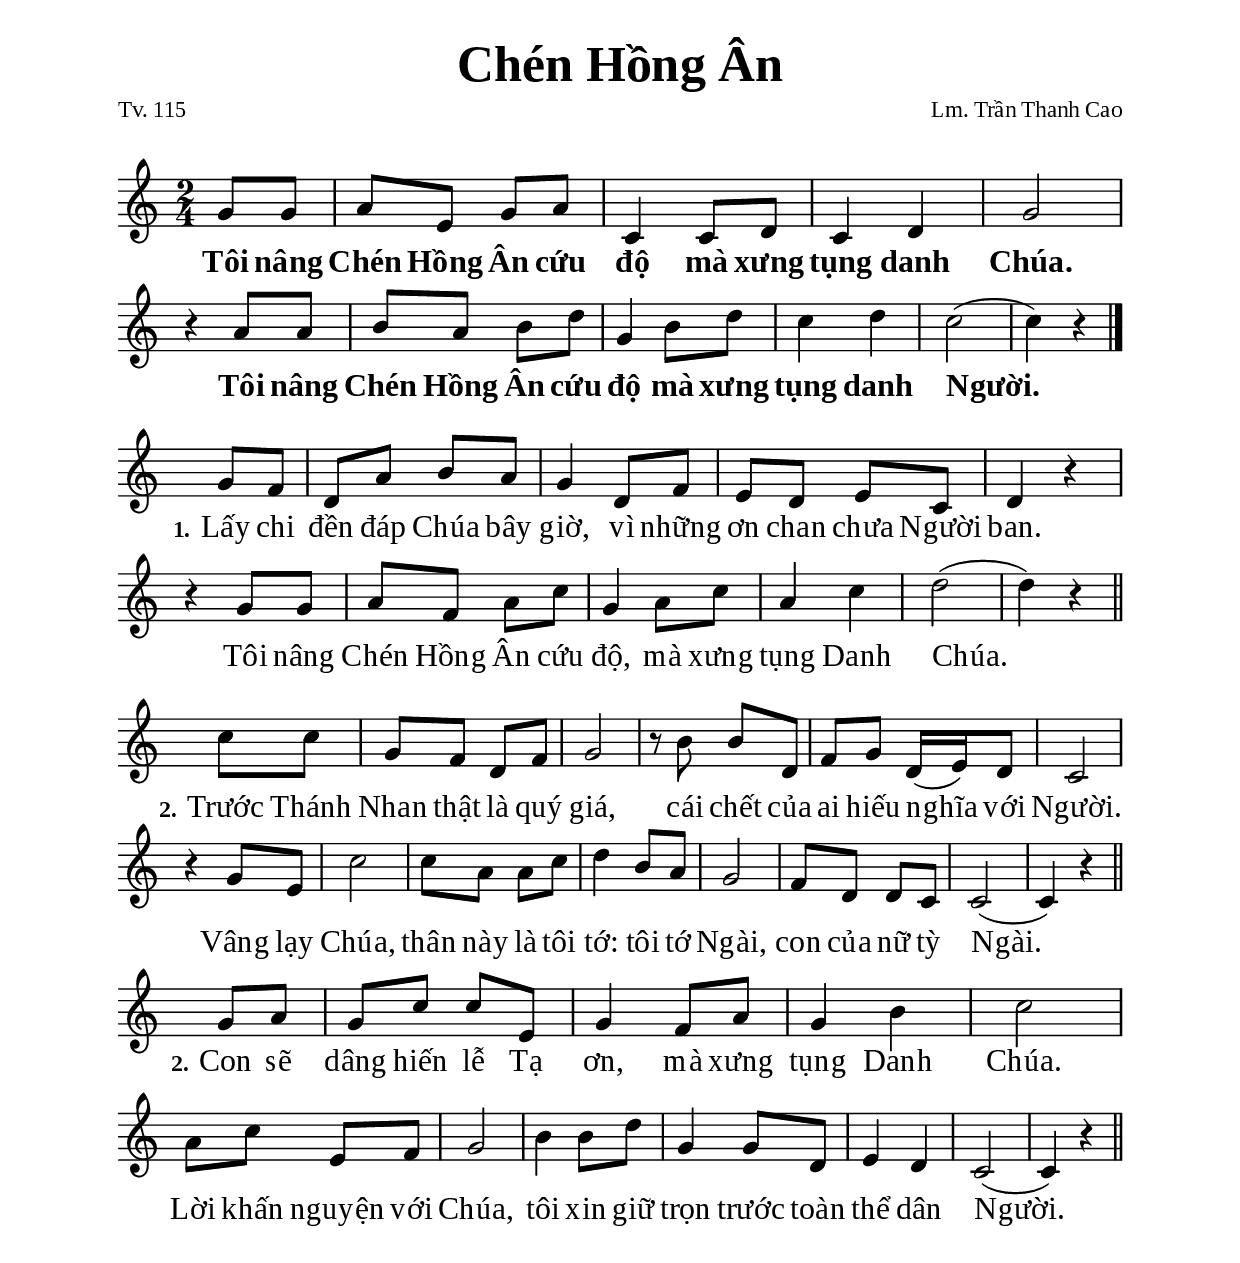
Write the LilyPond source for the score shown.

% Cài đặt chung
\version "2.20.0"
\include "english.ly"

\header {
  title = \markup { \fontsize #3 "Chén Hồng Ân" }
  poet = "Tv. 115"
  composer = "Lm. Trần Thanh Cao"
  arranger = " "
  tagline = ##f
}

\paper {
  #(set-paper-size "a4")
  top-margin = 10\mm
  bottom-margin = 10\mm
  left-margin = 20\mm
  right-margin = 20\mm
  indent = #0
  #(define fonts
    (make-pango-font-tree
      "Liberation Serif"
      "Liberation Serif"
      "Liberation Serif"
      (/ 20 20)))
  page-count = #1
}

% Nhạc điệp khúc
nhacDiepKhuc = \relative c'' {
  \partial 4 g8 g |
  a e g a |
  c,4 c8 d |
  c4 d |
  g2 |
  r4 a8 a |
  b a b d |
  g,4 b8 d |
  c4 d |
  c2 ( |
  c4) r \bar "|."
}

% Nhạc phiên khúc
nhacPhienKhucMot = \relative c'' {
  \partial 4 g8 f |
  d a' b a |
  g4 d8 f |
  e d e c |
  d4 r |
  r g8 g |
  a f a c |
  g4 a8 c |
  a4 c |
  d2 ( |
  d4) r \bar "||"
}

nhacPhienKhucHai = \relative c'' {
  \partial 4 c8 c |
  g f d f |
  g2 |
  r8 b b d, |
  f g d16 (e) d8 |
  c2 |
  r4 g'8 e |
  c'2 |
  c8 a a c |
  d4 b8 a |
  g2 |
  f8 d d c |
  c2 ( |
  c4) r \bar "||"
}

nhacPhienKhucBa = \relative c'' {
  \partial 4 g8 a |
  g c c e, |
  g4 f8 a |
  g4 b |
  c2 |
  a8 c e, f |
  g2 |
  b4 b8 d |
  g,4 g8 d |
  e4 d |
  c2 ( |
  c4) r \bar "||"
}

% Lời điệp khúc
loiDiepKhuc = \lyricmode {
  Tôi nâng Chén Hồng Ân cứu độ mà xưng tụng danh Chúa.
  Tôi nâng Chén Hồng Ân  cứu độ mà xưng tụng danh Người.
}

% Lời phiên khúc
loiPhienKhucMot = \lyricmode {
  \set stanza = #"1."
  Lấy chi đền đáp Chúa bây giờ,
  vì những ơn chan chưa Người ban.
  Tôi nâng Chén Hồng Ân cứu độ, mà xưng tụng Danh Chúa.
}

loiPhienKhucHai = \lyricmode {
  \set stanza = #"2."
  Trước Thánh Nhan thật là quý giá,
  cái chết của ai hiếu nghĩa với Người.
  Vâng lạy Chúa, thân này là tôi tớ:
  tôi tớ Ngài, con của nữ tỳ Ngài.
}

loiPhienKhucBa = \lyricmode {
  \set stanza = #"2."
  Con sẽ dâng hiến lễ Tạ ơn, mà xưng tụng Danh Chúa.
  Lời khấn nguyện với Chúa,
  tôi xin giữ trọn trước toàn thể dân Người.
}


% Dàn trang
\score {
  \new ChoirStaff <<
    \new Staff = diepKhuc \with {
        \consists "Merge_rests_engraver"
        \magnifyStaff #(magstep +1)
      }
      <<
      \new Voice = beSop {
        \key c \major \time 2/4 \stemNeutral \nhacDiepKhuc
      }
    >>
    \new Lyrics \lyricsto beSop \loiDiepKhuc
  >>
  \layout {
    \override Lyrics.LyricText.font-series = #'bold
    \override Lyrics.LyricText.font-size = #+3
    \override Lyrics.LyricSpace.minimum-distance = #0.5
    \override Score.BarNumber.break-visibility = ##(#f #f #f)
    \override Score.SpacingSpanner.uniform-stretching = ##t
  }
}

\score {
  \new ChoirStaff <<
    \new Staff = phienKhuc \with {
        \magnifyStaff #(magstep +1)
      }
      <<
      \new Voice = beSop {
        \key c \major \time 2/4 \nhacPhienKhucMot
      }
    >>
    \new Lyrics \lyricsto beSop \loiPhienKhucMot
  >>
  \layout {
    \override Staff.TimeSignature.transparent = ##t
    \override Lyrics.LyricText.font-size = #+3
    \override Lyrics.LyricSpace.minimum-distance = #0.5
    \override Score.BarNumber.break-visibility = ##(#f #f #f)
    \override Score.SpacingSpanner.uniform-stretching = ##t
  } 
}

\score {
  \new ChoirStaff <<
    \new Staff = phienKhuc \with {
        \magnifyStaff #(magstep +1)
      }
      <<
      \new Voice = beSop {
        \key c \major \time 2/4 \nhacPhienKhucHai
      }
    >>
    \new Lyrics \lyricsto beSop \loiPhienKhucHai
  >>
  \layout {
    \override Staff.TimeSignature.transparent = ##t
    \override Lyrics.LyricText.font-size = #+3
    \override Lyrics.LyricSpace.minimum-distance = #0.5
    \override Score.BarNumber.break-visibility = ##(#f #f #f)
    \override Score.SpacingSpanner.uniform-stretching = ##t
  } 
}

\score {
  \new ChoirStaff <<
    \new Staff = phienKhuc \with {
        \magnifyStaff #(magstep +1)
      }
      <<
      \new Voice = beSop {
        \key c \major \time 2/4 \nhacPhienKhucBa
      }
    >>
    \new Lyrics \lyricsto beSop \loiPhienKhucBa
  >>
  \layout {
    \override Staff.TimeSignature.transparent = ##t
    \override Lyrics.LyricText.font-size = #+3
    \override Lyrics.LyricSpace.minimum-distance = #0.5
    \override Score.BarNumber.break-visibility = ##(#f #f #f)
    \override Score.SpacingSpanner.uniform-stretching = ##t
  } 
}
